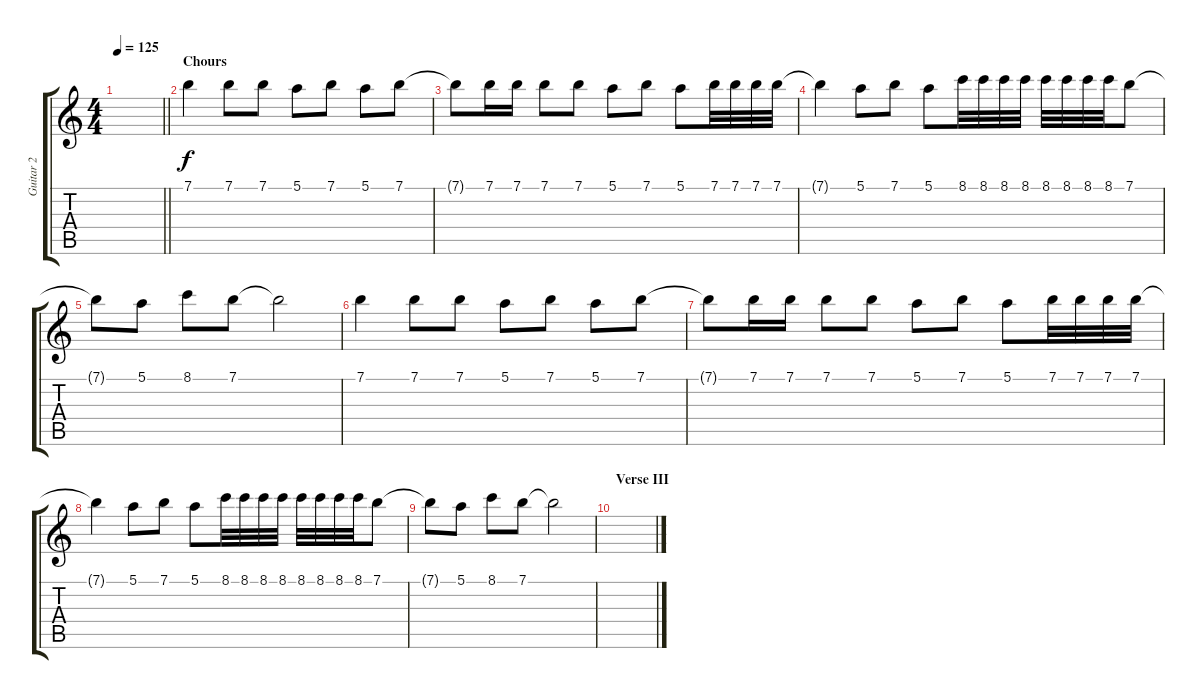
\track ("Guitar 2" "Guitar 2") {instrument electricguitarclean}
\staff {score tabs}
\tuning (E4 B3 G3 D3 A2 E2) {hide}
\ts (4 4)
\tempo 125
\clef g2
\barLineRight lightlight
\ks c
|
\section ("" "Chours")
7.1.4 7.1.8 7.1.8 5.1.8 7.1.8 5.1.8 7.1.8 |
7.1{t}.8 7.1.16 7.1.16 7.1.8 7.1.8 5.1.8 7.1.8 5.1.8 7.1.32 7.1.32 7.1.32 7.1.32 |
7.1{t}.4 5.1.8 7.1.8 5.1.8 8.1.32 8.1.32 8.1.32 8.1.32 8.1.32 8.1.32 8.1.32 8.1.32 7.1.8 |
7.1{t}.8 5.1.8 8.1.8 7.1.8 7.1{t}.2 |
7.1.4 7.1.8 7.1.8 5.1.8 7.1.8 5.1.8 7.1.8 |
7.1{t}.8 7.1.16 7.1.16 7.1.8 7.1.8 5.1.8 7.1.8 5.1.8 7.1.32 7.1.32 7.1.32 7.1.32 |
7.1{t}.4 5.1.8 7.1.8 5.1.8 8.1.32 8.1.32 8.1.32 8.1.32 8.1.32 8.1.32 8.1.32 8.1.32 7.1.8 |
7.1{t}.8 5.1.8 8.1.8 7.1.8 7.1{t}.2 |
\section ("" "Verse III")
